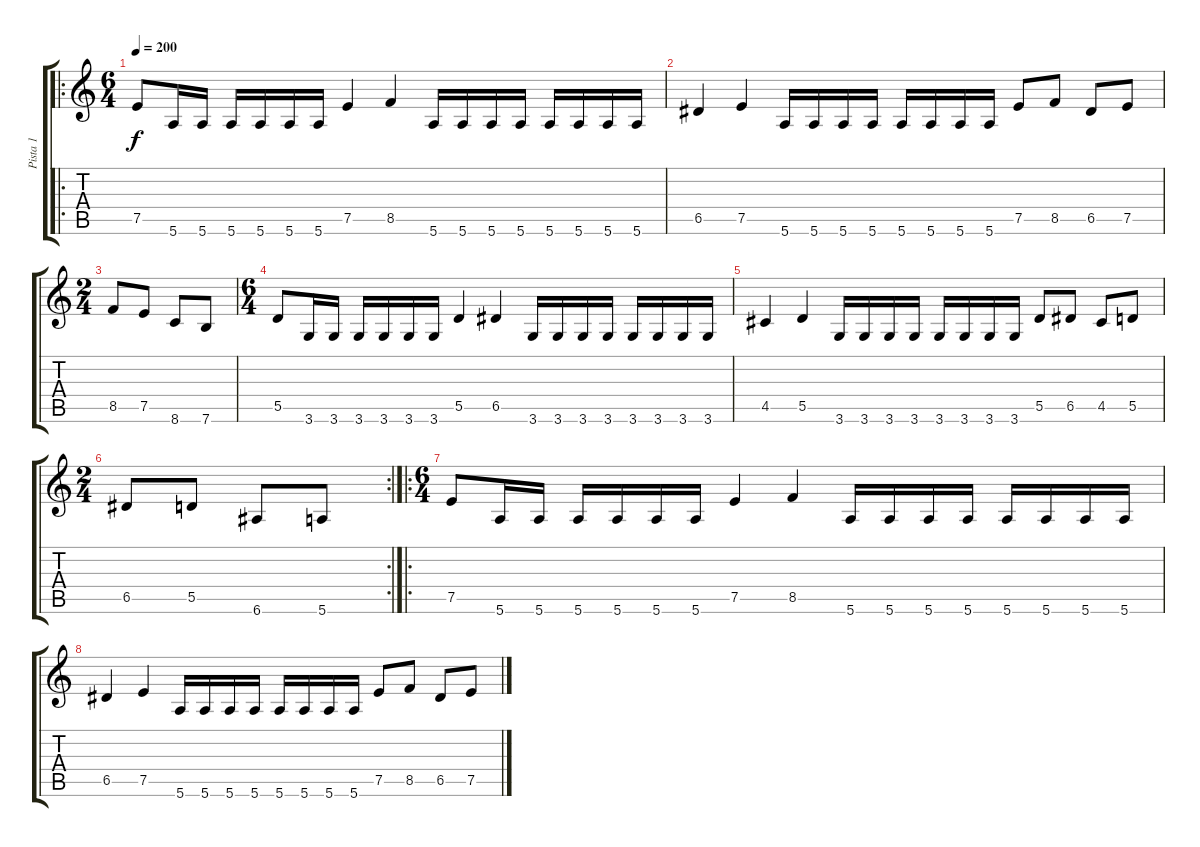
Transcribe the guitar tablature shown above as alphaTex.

\track ("Pista 1" "Pista 1") {instrument distortionguitar}
\staff {score tabs}
\tuning (E4 B3 G3 D3 A2 E2) {hide}
\ro
\ts (6 4)
\tempo 200
\clef g2
\ks c
7.5.8{dy f} 5.6.16 5.6.16 5.6.16 5.6.16 5.6.16 5.6.16 7.5.4 8.5.4 5.6.16 5.6.16 5.6.16 5.6.16 5.6.16 5.6.16 5.6.16 5.6.16 |
6.5.4 7.5.4 5.6.16 5.6.16 5.6.16 5.6.16 5.6.16 5.6.16 5.6.16 5.6.16 7.5.8 8.5.8 6.5.8 7.5.8 |
\ts (2 4)
8.5.8 7.5.8 8.6.8 7.6.8 |
\ts (6 4)
5.5.8 3.6.16 3.6.16 3.6.16 3.6.16 3.6.16 3.6.16 5.5.4 6.5.4 3.6.16 3.6.16 3.6.16 3.6.16 3.6.16 3.6.16 3.6.16 3.6.16 |
4.5.4 5.5.4 3.6.16 3.6.16 3.6.16 3.6.16 3.6.16 3.6.16 3.6.16 3.6.16 5.5.8 6.5.8 4.5.8 5.5.8 |
\rc 2
\ts (2 4)
6.5.8 5.5.8 6.6.8 5.6.8 |
\ro
\ts (6 4)
7.5.8 5.6.16 5.6.16 5.6.16 5.6.16 5.6.16 5.6.16 7.5.4 8.5.4 5.6.16 5.6.16 5.6.16 5.6.16 5.6.16 5.6.16 5.6.16 5.6.16 |
6.5.4 7.5.4 5.6.16 5.6.16 5.6.16 5.6.16 5.6.16 5.6.16 5.6.16 5.6.16 7.5.8 8.5.8 6.5.8 7.5.8
